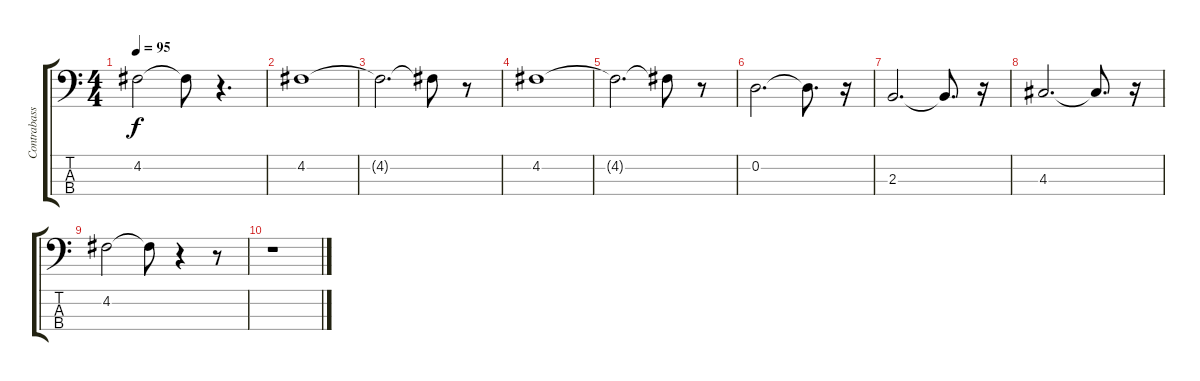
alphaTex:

\track ("Contrabass" "Contrabass") {instrument contrabass}
\staff {score tabs}
\tuning (G2 D2 A1 E1) {hide}
\ts (4 4)
\tempo 95
\clef f4
\ks c
4.2.2{dy f} 4.2{t}.8 r.4{d} |
4.2.1 |
4.2{t}.2{d} 4.2{t}.8 r.8 |
4.2.1 |
4.2{t}.2{d} 4.2{t}.8 r.8 |
0.2.2{d} 0.2{t}.8{d} r.16 |
2.3.2{d} 2.3{t}.8{d} r.16 |
4.3.2{d} 4.3{t}.8{d} r.16 |
4.2.2 4.2{t}.8 r.4 r.8 |
r.1
